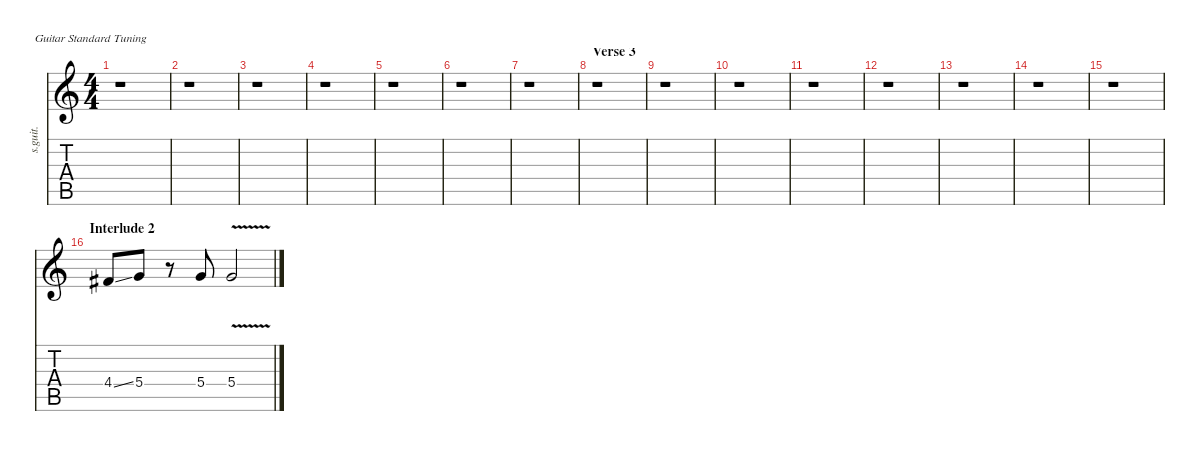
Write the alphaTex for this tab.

\defaultSystemsLayout 4
\hideDynamics
\bracketExtendMode nobrackets
\track ("Kirk Hammett - Guitar Harmonies" "s.guit.") {instrument distortionguitar}
\staff {score tabs}
\tuning (E4 B3 G3 D3 A2 E2)
\ts (4 4)
\tempo (142 hide)
\clef g2
\ks c
r.1{dy f} |
r.1 |
r.1 |
r.1 |
r.1 |
r.1 |
r.1 |
\section ("" "Verse 3")
r.1 |
r.1 |
r.1 |
r.1 |
r.1 |
r.1 |
r.1 |
r.1 |
\section ("" "Interlude 2")
4.4{ss acc #}.8{lyrics (0 "") lyrics (1 "") lyrics (2 "") lyrics (3 "") lyrics (4 "")} 5.4.8{lyrics (0 "") lyrics (1 "") lyrics (2 "") lyrics (3 "") lyrics (4 "")} r.8 5.4.8{lyrics (0 "") lyrics (1 "") lyrics (2 "") lyrics (3 "") lyrics (4 "")} 5.4{v}.2{lyrics (0 "") lyrics (1 "") lyrics (2 "") lyrics (3 "") lyrics (4 "")}
